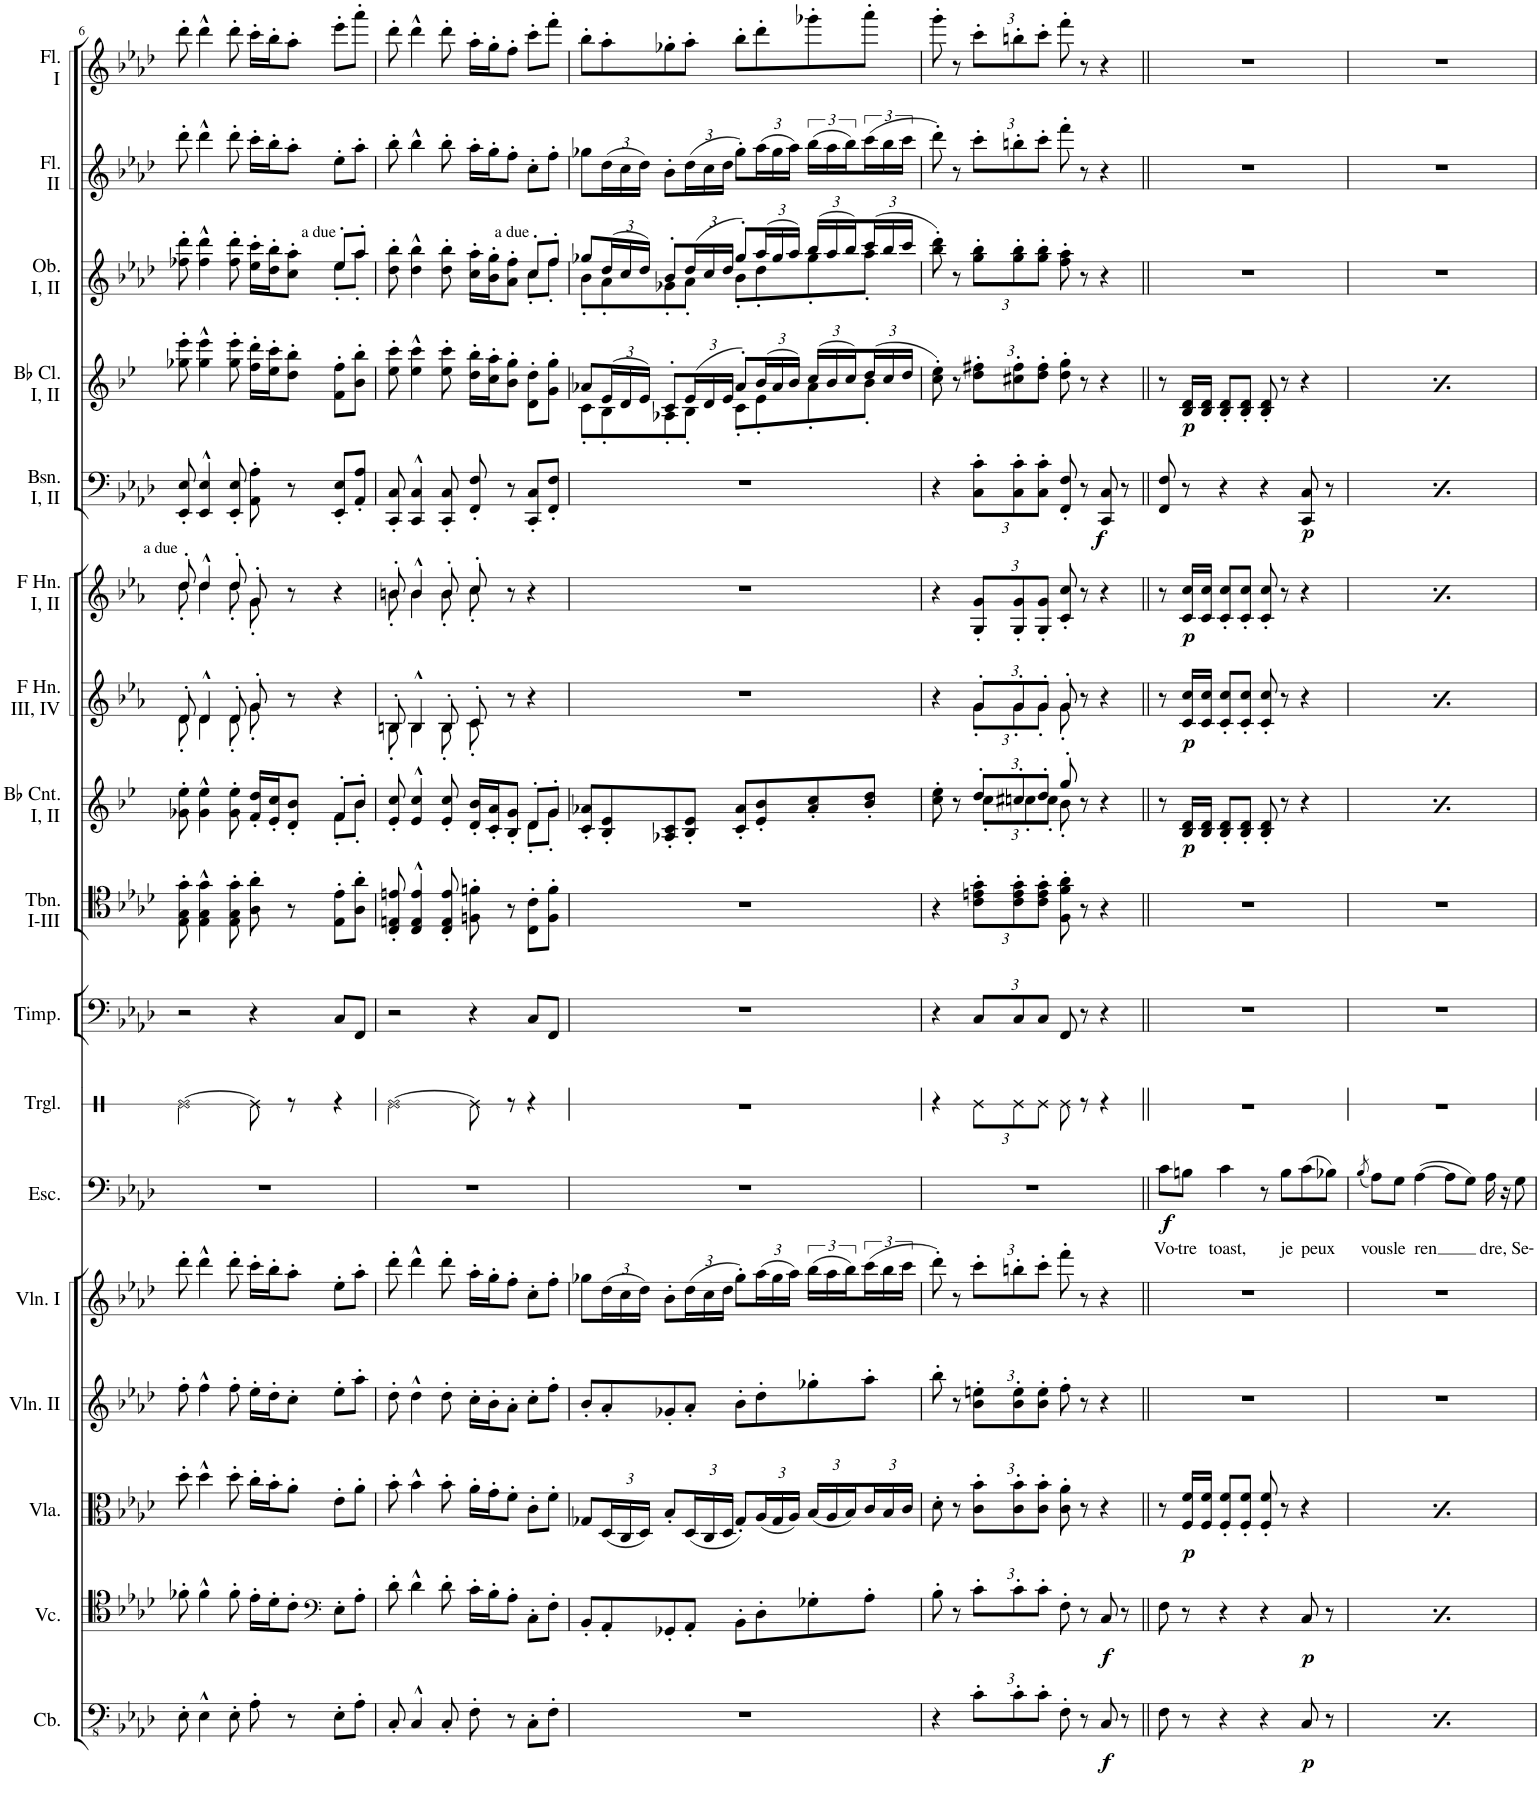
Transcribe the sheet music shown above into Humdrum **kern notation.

**kern	**dynam	**kern	**dynam	**kern	**dynam	**kern	**kern	**kern	**text	**dynam	**kern	**kern	**kern	**dynam	**kern	**dynam	**kern	**dynam	**kern	**dynam	**kern	**dynam	**kern	**kern	**kern
*part16	*part16	*part15	*part15	*part14	*part14	*part13	*part12	*part11	*part11	*part11	*part10	*part9	*part8	*part8	*part7	*part7	*part6	*part6	*part5	*part5	*part4	*part4	*part3	*part2	*part1
*staff16	*staff16	*staff15	*staff15	*staff14	*staff14	*staff13	*staff12	*staff11	*staff11	*staff11	*staff10	*staff9	*staff8	*staff8	*staff7	*staff7	*staff6	*staff6	*staff5	*staff5	*staff4	*staff4	*staff3	*staff2	*staff1
*I"Contrabass	*	*I"Violoncello	*	*I"Viola	*	*I"Violin II	*I"Violin I	*I"Escamillo	*	*	*I"Timpani	*I"Trombone I, II, III	*I"Bb Cornet I, II	*	*I"Horn in F III, IV	*	*I"Horn in F I, II	*	*I"Bassoon I, II	*	*I"Bb Clarinet I, II	*	*I"Oboe I, II	*I"Flute II	*I"Flute I
*I'Cb.	*	*I'Vc.	*	*I'Vla.	*	*I'Vln. II	*I'Vln. I	*I'Esc.	*	*	*I'Timp.	*I'Tbn. I-III	*I'Bb Cnt. I, II	*	*	*	*	*	*I'Bsn. I, II	*	*I'Bb Cl. I, II	*	*I'Ob. I, II	*I'Fl. II	*I'Fl. I
!!LO:PB:g=z
*clefFv4	*	*clefC4	*	*clefC3	*	*clefG2	*clefG2	*clefF4	*	*	*clefF4	*clefC4	*clefG2	*	*clefG2	*	*clefG2	*	*clefF4	*	*clefG2	*	*clefG2	*clefG2	*clefG2
*	*	*	*	*	*	*	*	*	*	*	*	*	*Trd1c2	*	*Trd4c7	*	*Trd4c7	*	*	*	*Trd1c2	*	*	*	*
*k[b-e-a-d-]	*	*k[b-e-a-d-]	*	*k[b-e-a-d-]	*	*k[b-e-a-d-]	*k[b-e-a-d-]	*k[b-e-a-d-]	*	*	*k[b-e-a-d-]	*k[b-e-a-d-]	*k[b-e-]	*	*k[b-e-a-]	*	*k[b-e-a-]	*	*k[b-e-a-d-]	*	*k[b-e-]	*	*k[b-e-a-d-]	*k[b-e-a-d-]	*k[b-e-a-d-]
*M4/4	*	*M4/4	*	*M4/4	*	*M4/4	*M4/4	*M4/4	*	*	*M4/4	*M4/4	*M4/4	*	*M4/4	*	*M4/4	*	*M4/4	*	*M4/4	*	*M4/4	*M4/4	*M4/4
*met(c)	*	*met(c)	*	*met(c)	*	*met(c)	*met(c)	*met(c)	*	*	*met(c)	*met(c)	*met(c)	*	*met(c)	*	*met(c)	*	*met(c)	*	*met(c)	*	*met(c)	*met(c)	*met(c)
=6	=6	=6	=6	=6	=6	=6	=6	=6	=6	=6	=6	=6	=6	=6	=6	=6	=6	=6	=6	=6	=6	=6	=6	=6	=6
*	*	*	*	*	*	*	*	*	*	*	*	*	*^	*	*^	*	*^	*	*	*	*	*	*^	*	*
!	!	!	!	!	!	!	!	!	!	!	!	!	!	!	!	!	!	!	!LO:TX:a:t=a due	!	!	!	!	!	!	!	!	!	!
8EE-'\	.	8f-X'\	.	8dd-'\	.	8ff'\	8ddd-'\	1r	.	.	2r	8E-\' 8G\' 8g\'	8g-X\' 8ee-\'	2.ryy	.	8d'/	8d'\	.	8dd'/	8dd'\	.	8EE-/' 8E-/'	.	8gg-X\' 8eee-\'	.	8ff-X\' 8ddd-\'	2ryy	8ddd-'\	8ddd-'\
4EE-^^\	.	4f-^^\	.	4dd-^^\	.	4ff^^\	4ddd-^^\	.	.	.	.	4E-\^^ 4G\^^ 4g\^^	4g-\^^ 4ee-\^^	.	.	4d^^/	4d\	.	4dd^^/	4dd\	.	4EE-/^^ 4E-/^^	.	4gg-\^^ 4eee-\^^	.	4ff-\^^ 4ddd-\^^	.	4ddd-^^\	4ddd-^^\
8EE-'\	.	8f-'\	.	8dd-'\	.	8ff'\	8ddd-'\	.	.	.	.	8E-\' 8G\' 8g\'	8g-\' 8ee-\'	.	.	8d'/	8d'\	.	8dd'/	8dd'\	.	8EE-/' 8E-/'	.	8gg-\' 8eee-\'	.	8ff-\' 8ddd-\'	.	8ddd-'\	8ddd-'\
8AA-'\	.	16e-'\LL	.	16cc'\LL	.	16ee-'\LL	16ccc'\LL	.	.	.	4r	8A-\' 8a-\'	16f/' 16dd/'LL	.	.	8g'/	8g'\	.	8g'/	8g'\	.	8AA-\' 8A-\'	.	16ff\' 16ddd\'LL	.	16ee-\' 16ccc\'LL	4ryy	16ccc'\LL	16ccc'\LL
.	.	16d-'\J	.	16b-'\J	.	16dd-'\J	16bb-'\J	.	.	.	.	.	16e-/' 16cc/'J	.	.	.	.	.	.	.	.	.	.	16ee-\' 16ccc\'J	.	16dd-\' 16bb-\'J	.	16bb-'\J	16bb-'\J
8r	.	8c'\J	.	8a-'\J	.	8cc'\J	8aa-'\J	.	.	.	.	8r	8d/' 8b-/'J	.	.	8r	8ryy	.	8r	8ryy	.	8r	.	8dd\' 8bb-\'J	.	8cc\' 8aa-\'J	.	8aa-'\J	8aa-'\J
*	*	*clefF4	*	*	*	*	*	*	*	*	*	*	*	*	*	*	*	*	*	*	*	*	*	*	*	*	*	*	*
!	!	!	!	!	!	!	!	!	!	!	!	!	!	!	!	!	!	!	!	!	!	!	!	!	!	!LO:TX:a:t=a due	!	!	!
8EE-'\L	.	8E-'\L	.	8e-'\L	.	8ee-'\L	8ee-'\L	.	.	.	8C/L	8E-\' 8e-\'L	8f'/L	8f'\L	.	4r	4ryy	.	4r	4ryy	.	8EE-/' 8E-/'L	.	8f\' 8ff\'L	.	8ee-'/L	8ee-'\L	8ee-'\L	8eee-'\L
8AA-'\J	.	8A-'\J	.	8a-'\J	.	8aa-'\J	8aa-'\J	.	.	.	8FF/J	8A-\' 8a-\'J	8b-'/J	8b-'\J	.	.	.	.	.	.	.	8AA-/' 8A-/'J	.	8b-\' 8bb-\'J	.	8aa-'/J	8aa-'\J	8aa-'\J	8aaa-'\J
=7	=7	=7	=7	=7	=7	=7	=7	=7	=7	=7	=7	=7	=7	=7	=7	=7	=7	=7	=7	=7	=7	=7	=7	=7	=7	=7	=7	=7	=7
8CC'/	.	8d-'\	.	8b-'\	.	8dd-'\	8ddd-'\	1r	.	.	2r	8C/' 8En/' 8en/'	8e-/' 8cc/'	2.ryy	.	8Bn'/	8B'\	.	8bn'/	8b'\	.	8CC/' 8C/'	.	8ee-\' 8ccc\'	.	8dd-\' 8bb-\'	2ryy	8bb-'\	8ddd-'\
4CC^^/	.	4d-^^\	.	4b-^^\	.	4dd-^^\	4ddd-^^\	.	.	.	.	4C/^^ 4E/^^ 4e/^^	4e-/^^ 4cc/^^	.	.	4B^^/	4B\	.	4b^^/	4b\	.	4CC/^^ 4C/^^	.	4ee-\^^ 4ccc\^^	.	4dd-\^^ 4bb-\^^	.	4bb-^^\	4ddd-^^\
8CC'/	.	8d-'\	.	8b-'\	.	8dd-'\	8ddd-'\	.	.	.	.	8C/' 8E/' 8e/'	8e-/' 8cc/'	.	.	8B'/	8B'\	.	8b'/	8b'\	.	8CC/' 8C/'	.	8ee-\' 8ccc\'	.	8dd-\' 8bb-\'	.	8bb-'\	8ddd-'\
8FF'\	.	16c'\LL	.	16a-'\LL	.	16cc'\LL	16aa-'\LL	.	.	.	4r	8Fn\' 8fn\'	16d/' 16b-/'LL	.	.	8c'/	8c'\	.	8cc'/	8cc'\	.	8FF/' 8F/'	.	16dd\' 16bb-\'LL	.	16cc\' 16aa-\'LL	4ryy	16aa-'\LL	16aa-'\LL
.	.	16B-'\J	.	16g'\J	.	16b-'\J	16gg'\J	.	.	.	.	.	16c/' 16a/'J	.	.	.	.	.	.	.	.	.	.	16cc\' 16aa\'J	.	16b-\' 16gg\'J	.	16gg'\J	16gg'\J
8r	.	8A-'\J	.	8f'\J	.	8a-'\J	8ff'\J	.	.	.	.	8r	8B-/' 8g/'J	.	.	8r	8ryy	.	8r	8ryy	.	8r	.	8b-\' 8gg\'J	.	8a-\' 8ff\'J	.	8ff'\J	8ff'\J
!	!	!	!	!	!	!	!	!	!	!	!	!	!	!	!	!	!	!	!	!	!	!	!	!	!	!LO:TX:a:t=a due	!	!	!
8CC'\L	.	8C'\L	.	8c'\L	.	8cc'\L	8cc'\L	.	.	.	8C/L	8C\' 8c\'L	8d'/L	8d'\L	.	4r	4ryy	.	4r	4ryy	.	8CC/' 8C/'L	.	8d\' 8dd\'L	.	8cc'/L	8cc'\L	8cc'\L	8ccc'\L
8FF'\J	.	8F'\J	.	8f'\J	.	8ff'\J	8ff'\J	.	.	.	8FF/J	8F\' 8f\'J	8g'/J	8g'\J	.	.	.	.	.	.	.	8FF/' 8F/'J	.	8g\' 8gg\'J	.	8ff'/J	8ff'\J	8ff'\J	8fff'\J
*	*	*	*	*	*	*	*	*	*	*	*	*	*v	*v	*	*	*	*	*v	*v	*	*	*	*	*	*	*	*	*
*	*	*	*	*	*	*	*	*	*	*	*	*	*	*	*v	*v	*	*	*	*	*	*	*	*	*	*	*
=8	=8	=8	=8	=8	=8	=8	=8	=8	=8	=8	=8	=8	=8	=8	=8	=8	=8	=8	=8	=8	=8	=8	=8	=8	=8	=8
*	*	*	*	*	*	*	*	*	*	*	*	*	*	*	*	*	*	*	*	*	*^	*	*	*	*	*
1r	.	8BB-'/L	.	8G-X/L	.	8b-'/L	8gg-X\L	1r	.	.	1r	1r	8c/' 8a-X/'L	.	1r	.	1r	.	1r	.	8a-X/L	8c'\L	.	8gg-X/L	8b-'\L	8gg-X\L	8bb-'\L
*	*	*	*	*Xbrackettup	*	*	*Xbrackettup	*	*	*	*	*	*	*	*	*	*	*	*	*	*Xbrackettup	*	*	*Xbrackettup	*	*Xbrackettup	*
.	.	8AA-'/	.	(24D-/L	.	8a-'/	(24dd-\L	.	.	.	.	.	8B-/' 8e-/'	.	.	.	.	.	.	.	(24e-/L	8B-'\	.	(24dd-/L	8a-'\	(24dd-\L	8aa-'\
.	.	.	.	24C/	.	.	24cc\	.	.	.	.	.	.	.	.	.	.	.	.	.	24d/	.	.	24cc/	.	24cc\	.
.	.	.	.	24D-/JJ)	.	.	24dd-\JJ)	.	.	.	.	.	.	.	.	.	.	.	.	.	24e-/JJ)	.	.	24dd-/JJ)	.	24dd-\JJ)	.
.	.	8GG-X'/	.	8B-'/L	.	8g-X'/	8b-'\L	.	.	.	.	.	8A-X/' 8c/'	.	.	.	.	.	.	.	8c'/L	8A-X'\	.	8b-'/L	8g-X'\	8b-'\L	8gg-X'\
.	.	8AA-'/J	.	(24D-/L	.	8a-'/J	(24dd-\L	.	.	.	.	.	8B-/' 8e-/'J	.	.	.	.	.	.	.	(24e-/L	8B-'\J	.	(24dd-/L	8a-'\J	(24dd-\L	8aa-'\J
.	.	.	.	24C/	.	.	24cc\	.	.	.	.	.	.	.	.	.	.	.	.	.	24d/	.	.	24cc/	.	24cc\	.
.	.	.	.	24D-/JJ	.	.	24dd-\JJ	.	.	.	.	.	.	.	.	.	.	.	.	.	24e-/JJ	.	.	24dd-/JJ	.	24dd-\JJ	.
.	.	8BB-'\L	.	8G-'/L)	.	8b-'\L	8gg-'\L)	.	.	.	.	.	8c/' 8a-/'L	.	.	.	.	.	.	.	8a-'/L)	8c'\L	.	8gg-'/L)	8b-'\L	8gg-'\L)	8bb-'\L
.	.	8D-'\	.	(24A-/L	.	8dd-'\	(24aa-\L	.	.	.	.	.	8e-/' 8b-/'	.	.	.	.	.	.	.	(24b-/L	8e-'\	.	(24aa-/L	8dd-'\	(24aa-\L	8ddd-'\
.	.	.	.	24G-/	.	.	24gg-\	.	.	.	.	.	.	.	.	.	.	.	.	.	24a-/	.	.	24gg-/	.	24gg-\	.
.	.	.	.	24A-/JJ)	.	.	24aa-\JJ)	.	.	.	.	.	.	.	.	.	.	.	.	.	24b-/JJ)	.	.	24aa-/JJ)	.	24aa-\JJ)	.
*	*	*	*	*	*	*	*brackettup	*	*	*	*	*	*	*	*	*	*	*	*	*	*	*	*	*	*	*brackettup	*
.	.	8G-X'\	.	(24B-/LL	.	8gg-X'\	(24bb-\LL	.	.	.	.	.	8a-/' 8cc/'	.	.	.	.	.	.	.	(24cc/LL	8a-'\	.	(24bb-/LL	8gg-'\	(24bb-\LL	8ggg-X'\
.	.	.	.	24A-/	.	.	24aa-\	.	.	.	.	.	.	.	.	.	.	.	.	.	24b-/	.	.	24aa-/	.	24aa-\	.
.	.	.	.	24B-/)	.	.	24bb-\)	.	.	.	.	.	.	.	.	.	.	.	.	.	24cc/)	.	.	24bb-/)	.	24bb-\)	.
.	.	8A-'\J	.	24c/	.	8aa-'\J	(24ccc\	.	.	.	.	.	8b-/' 8dd/'J	.	.	.	.	.	.	.	(24dd/	8b-'\J	.	(24ccc/	8aa-'\J	(24ccc\	8aaa-'\J
.	.	.	.	24B-/	.	.	24bb-\	.	.	.	.	.	.	.	.	.	.	.	.	.	24cc/	.	.	24bb-/	.	24bb-\	.
.	.	.	.	24c/JJ	.	.	24ccc\JJ	.	.	.	.	.	.	.	.	.	.	.	.	.	24dd/JJ	.	.	24ccc/JJ	.	24ccc\JJ	.
*	*	*	*	*	*	*	*	*	*	*	*	*	*	*	*	*	*	*	*	*	*v	*v	*	*	*	*	*
*	*	*	*	*	*	*	*	*	*	*	*	*	*	*	*	*	*	*	*	*	*	*	*v	*v	*	*
=9	=9	=9	=9	=9	=9	=9	=9	=9	=9	=9	=9	=9	=9	=9	=9	=9	=9	=9	=9	=9	=9	=9	=9	=9	=9
*	*	*	*	*	*	*	*	*	*	*	*	*	*^	*	*^	*	*	*	*	*	*	*	*	*	*
4r	.	8B-'\	.	8d-'\	.	8bb-'\	8ddd-'\)	1r	.	.	4r	4r	8cc\' 8ee-\'	4ryy	.	4r	4ryy	.	4r	.	4r	.	8cc\' 8ee-\')	.	8bb-\' 8ddd-\')	8ddd-'\)	8ggg'\
.	.	8r	.	8r	.	8r	8r	.	.	.	.	.	8r	.	.	.	.	.	.	.	.	.	8r	.	8r	8r	8r
*Xbrackettup	*	*Xbrackettup	*	*	*	*Xbrackettup	*Xbrackettup	*	*	*	*Xbrackettup	*Xbrackettup	*Xbrackettup	*	*	*Xbrackettup	*	*	*Xbrackettup	*	*Xbrackettup	*	*	*	*	*Xbrackettup	*Xbrackettup
12C'\L	.	12c'\L	.	12c\' 12b-\'L	.	12b-\' 12een\'L	12ccc'\L	.	.	.	12C/L	12c\' 12en\' 12g\'L	12dd'/L	12cc'\L	.	12g'/L	12g'\L	.	12G/' 12g/'L	.	12C\' 12c\'L	.	12dd\' 12ff#X\'L	.	12gg\' 12bb-\'L	12ccc'\L	12ccc'\L
12C'\	.	12c'\	.	12c\' 12b-\'	.	12b-\' 12ee\'	12bbn'\	.	.	.	12C/	12c\' 12e\' 12g\'	12cc#X'/	12ccn'\	.	12g'/	12g'\	.	12G/' 12g/'	.	12C\' 12c\'	.	12cc#X\' 12ff#\'	.	12gg\' 12bb-\'	12bbn'\	12bbn'\
12C'\J	.	12c'\J	.	12c\' 12b-\'J	.	12b-\' 12ee\'J	12ccc'\J	.	.	.	12C/J	12c\' 12e\' 12g\'J	12dd'/J	12cc'\J	.	12g'/J	12g'\J	.	12G/' 12g/'J	.	12C\' 12c\'J	.	12dd\' 12ff#\'J	.	12gg\' 12bb-\'J	12ccc'\J	12ccc'\J
8FF'\	.	8F'\	.	8c\' 8a-\'	.	8ff'\	8fff'\	.	.	.	8FF/	8F\' 8f\' 8a-\'	8gg'/	8b-'\	.	8g'/	8g'\	.	8c/' 8cc/'	.	8FF/' 8F/'	.	8dd\' 8gg\'	.	8ff\' 8aa-\'	8fff'\	8fff'\
8r	.	8r	.	8r	.	8r	8r	.	.	.	8r	8r	8r	4.ryy	.	8r	8ryy	.	8r	.	8r	.	8r	.	8r	8r	8r
!	!LO:DY:b	!	!LO:DY:b	!	!	!	!	!	!	!	!	!	!	!	!	!	!	!	!	!	!	!LO:DY:b	!	!	!	!	!
8CC/	f	8C/	f	4r	.	4r	4r	.	.	.	4r	4r	4r	.	.	4r	4ryy	.	4r	.	8CC/ 8C/	f	4r	.	4r	4r	4r
8r	.	8r	.	.	.	.	.	.	.	.	.	.	.	.	.	.	.	.	.	.	8r	.	.	.	.	.	.
*	*	*	*	*	*	*	*	*	*	*	*	*	*v	*v	*	*	*	*	*	*	*	*	*	*	*	*	*
*	*	*	*	*	*	*	*	*	*	*	*	*	*	*	*v	*v	*	*	*	*	*	*	*	*	*	*
=10||	=10||	=10||	=10||	=10||	=10||	=10||	=10||	=10||	=10||	=10||	=10||	=10||	=10||	=10||	=10||	=10||	=10||	=10||	=10||	=10||	=10||	=10||	=10||	=10||	=10||
!	!	!	!	!	!	!	!	!	!LO:LY:b	!LO:DY:b	!	!	!	!	!	!	!	!	!	!	!	!	!	!	!
8FF\	.	8F\	.	8r	.	1r	1r	8c\L	Vo-	f	1r	1r	8r	.	8r	.	8r	.	8FF/ 8F/	.	8r	.	1r	1r	1r
!	!	!	!	!	!LO:DY:b	!	!	!	!LO:LY:b	!	!	!	!	!LO:DY:b	!	!LO:DY:b	!	!LO:DY:b	!	!	!	!LO:DY:b	!	!	!
8r	.	8r	.	16F/ 16f/LL	p	.	.	8Bn\J	-tre	.	.	.	16B-/ 16d/LL	p	16c/ 16cc/LL	p	16c/ 16cc/LL	p	8r	.	16B-/ 16d/LL	p	.	.	.
.	.	.	.	16F/ 16f/JJ	.	.	.	.	.	.	.	.	16B-/ 16d/JJ	.	16c/ 16cc/JJ	.	16c/ 16cc/JJ	.	.	.	16B-/ 16d/JJ	.	.	.	.
!	!	!	!	!	!	!	!	!	!LO:LY:b	!	!	!	!	!	!	!	!	!	!	!	!	!	!	!	!
4r	.	4r	.	8F/' 8f/'L	.	.	.	4c\	toast,	.	.	.	8B-/' 8d/'L	.	8c/' 8cc/'L	.	8c/' 8cc/'L	.	4r	.	8B-/' 8d/'L	.	.	.	.
.	.	.	.	8F/' 8f/'J	.	.	.	.	.	.	.	.	8B-/' 8d/'J	.	8c/' 8cc/'J	.	8c/' 8cc/'J	.	.	.	8B-/' 8d/'J	.	.	.	.
4r	.	4r	.	8F/' 8f/'	.	.	.	8r	.	.	.	.	8B-/' 8d/'	.	8c/' 8cc/'	.	8c/' 8cc/'	.	4r	.	8B-/' 8d/'	.	.	.	.
!	!	!	!	!	!	!	!	!	!LO:LY:b	!	!	!	!	!	!	!	!	!	!	!	!	!	!	!	!
.	.	.	.	8r	.	.	.	8B\L	je	.	.	.	8r	.	8r	.	8r	.	.	.	8r	.	.	.	.
!	!LO:DY:b	!	!LO:DY:b	!	!	!	!	!	!LO:LY:b	!	!	!	!	!	!	!	!	!	!	!LO:DY:b	!	!	!	!	!
8CC/	p	8C/	p	4r	.	.	.	(8c\	peux	.	.	.	4r	.	4r	.	4r	.	8CC/ 8C/	p	4r	.	.	.	.
8r	.	8r	.	.	.	.	.	8B-X\J)	.	.	.	.	.	.	.	.	.	.	8r	.	.	.	.	.	.
=11	=11	=11	=11	=11	=11	=11	=11	=11	=11	=11	=11	=11	=11	=11	=11	=11	=11	=11	=11	=11	=11	=11	=11	=11	=11
.	.	.	.	.	.	.	.	(8qB-/	.	.	.	.	.	.	.	.	.	.	.	.	.	.	.	.	.
!	!	!	!	!	!	!	!	!	!LO:LY:b	!	!	!	!	!	!	!	!	!	!	!	!	!	!	!	!
8FF\	.	8F\	.	8r	.	1r	1r	8A-\L)	vous	.	1r	1r	8r	.	8r	.	8r	.	8FF/ 8F/	.	8r	.	1r	1r	1r
!	!	!	!	!	!LO:DY:b	!	!	!	!LO:LY:b	!	!	!	!	!LO:DY:b	!	!LO:DY:b	!	!LO:DY:b	!	!	!	!LO:DY:b	!	!	!
8r	.	8r	.	16F/ 16f/LL	p	.	.	8G\J	le	.	.	.	16B-/ 16d/LL	p	16c/ 16cc/LL	p	16c/ 16cc/LL	p	8r	.	16B-/ 16d/LL	p	.	.	.
.	.	.	.	16F/ 16f/JJ	.	.	.	.	.	.	.	.	16B-/ 16d/JJ	.	16c/ 16cc/JJ	.	16c/ 16cc/JJ	.	.	.	16B-/ 16d/JJ	.	.	.	.
!	!	!	!	!	!	!	!	!	!LO:LY:b	!	!	!	!	!	!	!	!	!	!	!	!	!	!	!	!
4r	.	4r	.	8F/' 8f/'L	.	.	.	([4A-\	-ren	.	.	.	8B-/' 8d/'L	.	8c/' 8cc/'L	.	8c/' 8cc/'L	.	4r	.	8B-/' 8d/'L	.	.	.	.
.	.	.	.	8F/' 8f/'J	.	.	.	.	.	.	.	.	8B-/' 8d/'J	.	8c/' 8cc/'J	.	8c/' 8cc/'J	.	.	.	8B-/' 8d/'J	.	.	.	.
4r	.	4r	.	8F/' 8f/'	.	.	.	8A-\L]	.	.	.	.	8B-/' 8d/'	.	8c/' 8cc/'	.	8c/' 8cc/'	.	4r	.	8B-/' 8d/'	.	.	.	.
.	.	.	.	8r	.	.	.	8G\J)	.	.	.	.	8r	.	8r	.	8r	.	.	.	8r	.	.	.	.
!	!LO:DY:b	!	!LO:DY:b	!	!	!	!	!	!LO:LY:b	!	!	!	!	!	!	!	!	!	!	!LO:DY:b	!	!	!	!	!
8CC/	p	8C/	p	4r	.	.	.	16A-\	dre,	.	.	.	4r	.	4r	.	4r	.	8CC/ 8C/	p	4r	.	.	.	.
.	.	.	.	.	.	.	.	16r	.	.	.	.	.	.	.	.	.	.	.	.	.	.	.	.	.
!	!	!	!	!	!	!	!	!	!LO:LY:b	!	!	!	!	!	!	!	!	!	!	!	!	!	!	!	!
8r	.	8r	.	.	.	.	.	8G\	Se-	.	.	.	.	.	.	.	.	.	8r	.	.	.	.	.	.
=	=	=	=	=	=	=	=	=	=	=	=	=	=	=	=	=	=	=	=	=	=	=	=	=	=
*-	*-	*-	*-	*-	*-	*-	*-	*-	*-	*-	*-	*-	*-	*-	*-	*-	*-	*-	*-	*-	*-	*-	*-	*-	*-
